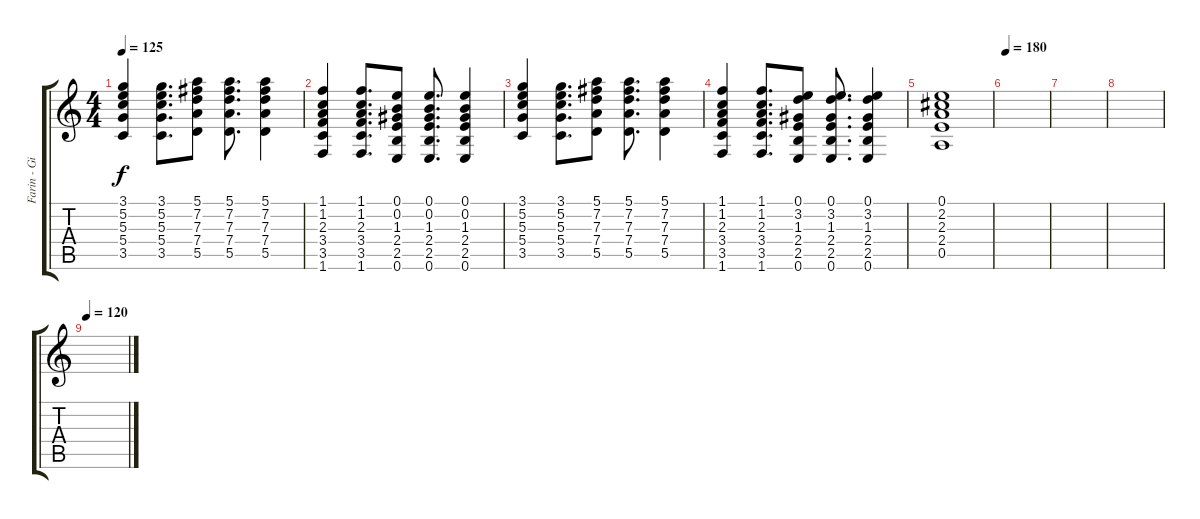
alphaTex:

\track ("Farin - Gitarre (Akustik)" "Farin - Gi") {instrument acousticguitarsteel}
\staff {score tabs}
\tuning (E4 B3 G3 D3 A2 E2) {hide}
\ts (4 4)
\tempo 125
\clef g2
\ks c
(3.1 5.2 5.3 5.4 3.5).4{dy f} (3.1 5.2 5.3 5.4 3.5).8{d} (5.1 7.2 7.3 7.4 5.5).8 (5.1 7.2 7.3 7.4 5.5).8{d} (5.1 7.2 7.3 7.4 5.5).4 |
(1.1 1.2 2.3 3.4 3.5 1.6).4 (1.1 1.2 2.3 3.4 3.5 1.6).8{d} (0.1 0.2 1.3 2.4 2.5 0.6).8 (0.1 0.2 1.3 2.4 2.5 0.6).8{d} (0.1 0.2 1.3 2.4 2.5 0.6).4 |
(3.1 5.2 5.3 5.4 3.5).4 (3.1 5.2 5.3 5.4 3.5).8{d} (5.1 7.2 7.3 7.4 5.5).8 (5.1 7.2 7.3 7.4 5.5).8{d} (5.1 7.2 7.3 7.4 5.5).4 |
(1.1 1.2 2.3 3.4 3.5 1.6).4 (1.1 1.2 2.3 3.4 3.5 1.6).8{d} (0.1 3.2 1.3 2.4 2.5 0.6).8 (0.1 3.2 1.3 2.4 2.5 0.6).8{d} (0.1 3.2 1.3 2.4 2.5 0.6).4 |
(0.1 2.2 2.3 2.4 0.5).1 |
\tempo 180
|
|
|
\tempo 120
